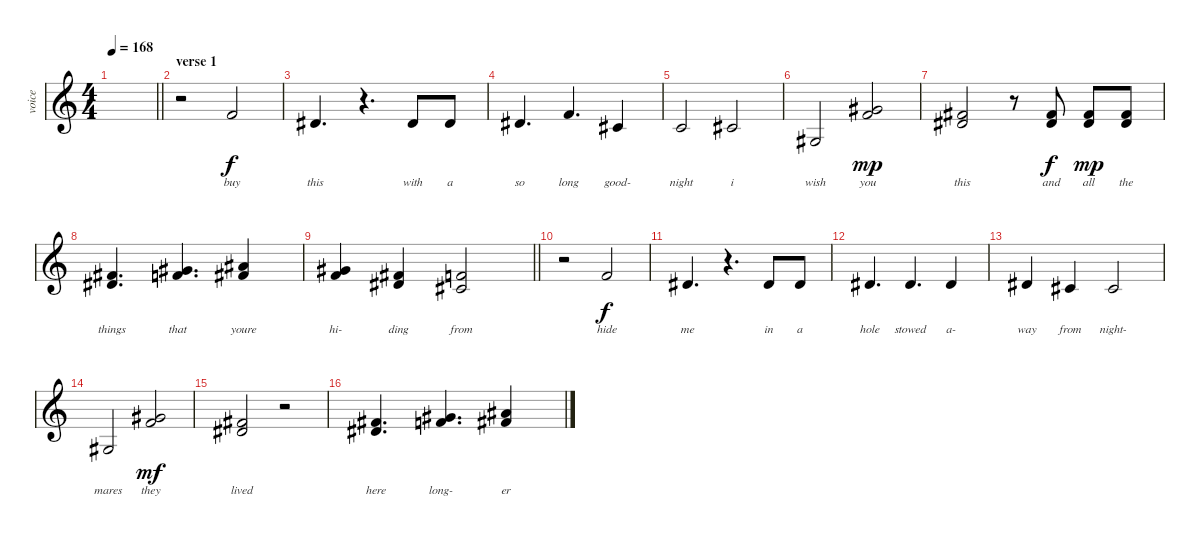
\track ("voice" "voice") {instrument sopranosax}
\staff {score}
\tuning (E4 B3 G3 D3 A2 E2) {hide}
\ts (4 4)
\tempo 168
\clef g2
\barLineRight lightlight
\ks c
|
\section ("" "verse 1")
r.2 1.1.2{lyrics (0 "buy") lyrics (1 "") lyrics (2 "") lyrics (3 "") lyrics (4 "")} |
4.2.4{d lyrics (0 "this") lyrics (1 "") lyrics (2 "") lyrics (3 "") lyrics (4 "")} r.4{d} 4.2.8{lyrics (0 "with") lyrics (1 "") lyrics (2 "") lyrics (3 "") lyrics (4 "")} 4.2.8{lyrics (0 "a") lyrics (1 "") lyrics (2 "") lyrics (3 "") lyrics (4 "")} |
4.2.4{d lyrics (0 "so") lyrics (1 "") lyrics (2 "") lyrics (3 "") lyrics (4 "")} 10.3.4{d lyrics (0 "long") lyrics (1 "") lyrics (2 "") lyrics (3 "") lyrics (4 "")} 2.2.4{lyrics (0 "good-") lyrics (1 "") lyrics (2 "") lyrics (3 "") lyrics (4 "")} |
1.2.2{lyrics (0 "night") lyrics (1 "") lyrics (2 "") lyrics (3 "") lyrics (4 "")} 2.2.2{lyrics (0 "i") lyrics (1 "") lyrics (2 "") lyrics (3 "") lyrics (4 "")} |
1.3.2{lyrics (0 "wish") lyrics (1 "") lyrics (2 "") lyrics (3 "") lyrics (4 "")} (4.1 6.2).2{lyrics (0 "you") lyrics (1 "") lyrics (2 "") lyrics (3 "") lyrics (4 "") dy mp} |
(2.1 4.2).2{lyrics (0 "this") lyrics (1 "") lyrics (2 "") lyrics (3 "") lyrics (4 "")} r.8 (4.2 11.3).8{lyrics (0 "and") lyrics (1 "") lyrics (2 "") lyrics (3 "") lyrics (4 "") dy f} (2.1 4.2).8{lyrics (0 "all") lyrics (1 "") lyrics (2 "") lyrics (3 "") lyrics (4 "") dy mp} (2.1 4.2).8{lyrics (0 "the") lyrics (1 "") lyrics (2 "") lyrics (3 "") lyrics (4 "")} |
(2.1 4.2).4{d lyrics (0 "things") lyrics (1 "") lyrics (2 "") lyrics (3 "") lyrics (4 "")} (4.1 6.2).4{d lyrics (0 "that") lyrics (1 "") lyrics (2 "") lyrics (3 "") lyrics (4 "")} (6.1 7.2).4{lyrics (0 "youre") lyrics (1 "") lyrics (2 "") lyrics (3 "") lyrics (4 "")} |
\barLineRight lightlight
(4.1 6.2).4{lyrics (0 "hi-") lyrics (1 "") lyrics (2 "") lyrics (3 "") lyrics (4 "")} (2.1 4.2).4{lyrics (0 "ding") lyrics (1 "") lyrics (2 "") lyrics (3 "") lyrics (4 "")} (1.1 2.2).2{lyrics (0 "from") lyrics (1 "") lyrics (2 "") lyrics (3 "") lyrics (4 "")} |
r.2 1.1.2{lyrics (0 "hide") lyrics (1 "") lyrics (2 "") lyrics (3 "") lyrics (4 "") dy f} |
4.2.4{d lyrics (0 "me") lyrics (1 "") lyrics (2 "") lyrics (3 "") lyrics (4 "")} r.4{d} 4.2.8{lyrics (0 "in") lyrics (1 "") lyrics (2 "") lyrics (3 "") lyrics (4 "")} 4.2.8{lyrics (0 "a") lyrics (1 "") lyrics (2 "") lyrics (3 "") lyrics (4 "")} |
4.2.4{d lyrics (0 "hole") lyrics (1 "") lyrics (2 "") lyrics (3 "") lyrics (4 "")} 4.2.4{d lyrics (0 "stowed") lyrics (1 "") lyrics (2 "") lyrics (3 "") lyrics (4 "")} 4.2.4{lyrics (0 "a-") lyrics (1 "") lyrics (2 "") lyrics (3 "") lyrics (4 "")} |
4.2.4{lyrics (0 "way") lyrics (1 "") lyrics (2 "") lyrics (3 "") lyrics (4 "")} 2.2.4{lyrics (0 "from") lyrics (1 "") lyrics (2 "") lyrics (3 "") lyrics (4 "")} 2.2.2{lyrics (0 "night-") lyrics (1 "") lyrics (2 "") lyrics (3 "") lyrics (4 "")} |
1.3.2{lyrics (0 "mares") lyrics (1 "") lyrics (2 "") lyrics (3 "") lyrics (4 "")} (4.1 6.2).2{lyrics (0 "they") lyrics (1 "") lyrics (2 "") lyrics (3 "") lyrics (4 "") dy mf} |
(2.1 4.2).2{lyrics (0 "lived") lyrics (1 "") lyrics (2 "") lyrics (3 "") lyrics (4 "")} r.2 |
(2.1 4.2).4{d lyrics (0 "here") lyrics (1 "") lyrics (2 "") lyrics (3 "") lyrics (4 "")} (4.1 6.2).4{d lyrics (0 "long-") lyrics (1 "") lyrics (2 "") lyrics (3 "") lyrics (4 "")} (6.1 7.2).4{lyrics (0 "er") lyrics (1 "") lyrics (2 "") lyrics (3 "") lyrics (4 "")}
